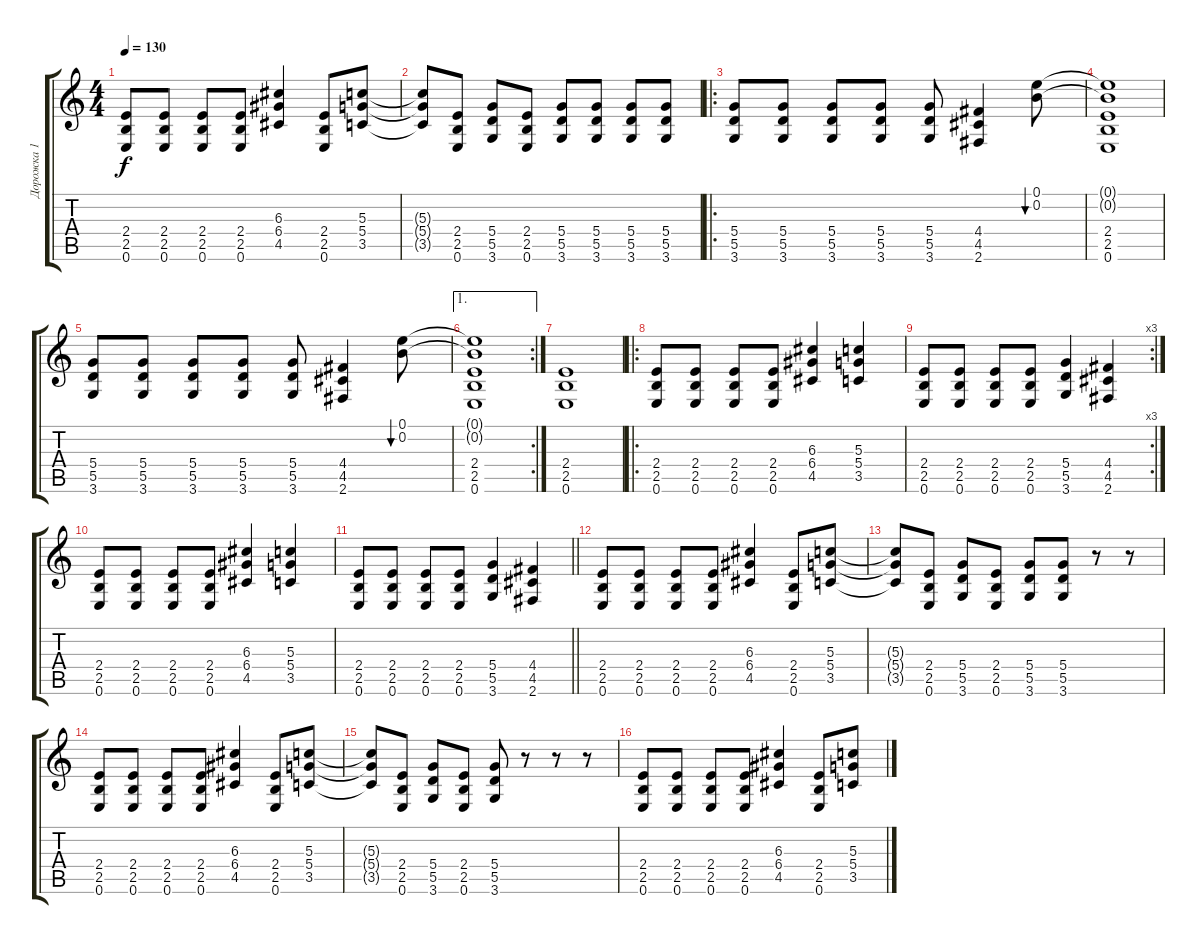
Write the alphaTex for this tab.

\track ("Дорожка 1" "Дорожка 1") {instrument distortionguitar}
\staff {score tabs}
\tuning (E4 B3 G3 D3 A2 E2) {hide}
\ts (4 4)
\tempo 130
\clef g2
\ks c
(2.4 2.5 0.6).8{dy f} (2.4 2.5 0.6).8 (2.4 2.5 0.6).8 (2.4 2.5 0.6).8 (6.3 6.4 4.5).4 (2.4 2.5 0.6).8 (5.3 5.4 3.5).8 |
(5.3{t} 5.4{t} 3.5{t}).8 (2.4 2.5 0.6).8 (5.4 5.5 3.6).8 (2.4 2.5 0.6).8 (5.4 5.5 3.6).8 (5.4 5.5 3.6).8 (5.4 5.5 3.6).8 (5.4 5.5 3.6).8 |
\ro
(5.4 5.5 3.6).8 (5.4 5.5 3.6).8 (5.4 5.5 3.6).8 (5.4 5.5 3.6).8 (5.4 5.5 3.6).8 (4.4 4.5 2.6).4 (0.1 0.2).8{bu 480} |
(0.1{t} 0.2{t} 2.4 2.5 0.6).1 |
(5.4 5.5 3.6).8 (5.4 5.5 3.6).8 (5.4 5.5 3.6).8 (5.4 5.5 3.6).8 (5.4 5.5 3.6).8 (4.4 4.5 2.6).4 (0.1 0.2).8{bu 480} |
\ae 1
\rc 2
(0.1{t} 0.2{t} 2.4 2.5 0.6).1 |
(2.4 2.5 0.6).1 |
\ro
(2.4 2.5 0.6).8 (2.4 2.5 0.6).8 (2.4 2.5 0.6).8 (2.4 2.5 0.6).8 (6.3 6.4 4.5).4 (5.3 5.4 3.5).4 |
\rc 3
(2.4 2.5 0.6).8 (2.4 2.5 0.6).8 (2.4 2.5 0.6).8 (2.4 2.5 0.6).8 (5.4 5.5 3.6).4 (4.4 4.5 2.6).4 |
(2.4 2.5 0.6).8 (2.4 2.5 0.6).8 (2.4 2.5 0.6).8 (2.4 2.5 0.6).8 (6.3 6.4 4.5).4 (5.3 5.4 3.5).4 |
\barLineRight lightlight
(2.4 2.5 0.6).8 (2.4 2.5 0.6).8 (2.4 2.5 0.6).8 (2.4 2.5 0.6).8 (5.4 5.5 3.6).4 (4.4 4.5 2.6).4 |
(2.4 2.5 0.6).8 (2.4 2.5 0.6).8 (2.4 2.5 0.6).8 (2.4 2.5 0.6).8 (6.3 6.4 4.5).4 (2.4 2.5 0.6).8 (5.3 5.4 3.5).8 |
(5.3{t} 5.4{t} 3.5{t}).8 (2.4 2.5 0.6).8 (5.4 5.5 3.6).8 (2.4 2.5 0.6).8 (5.4 5.5 3.6).8 (5.4 5.5 3.6).8 r.8 r.8 |
(2.4 2.5 0.6).8 (2.4 2.5 0.6).8 (2.4 2.5 0.6).8 (2.4 2.5 0.6).8 (6.3 6.4 4.5).4 (2.4 2.5 0.6).8 (5.3 5.4 3.5).8 |
(5.3{t} 5.4{t} 3.5{t}).8 (2.4 2.5 0.6).8 (5.4 5.5 3.6).8 (2.4 2.5 0.6).8 (5.4 5.5 3.6).8 r.8 r.8 r.8 |
(2.4 2.5 0.6).8 (2.4 2.5 0.6).8 (2.4 2.5 0.6).8 (2.4 2.5 0.6).8 (6.3 6.4 4.5).4 (2.4 2.5 0.6).8 (5.3 5.4 3.5).8
